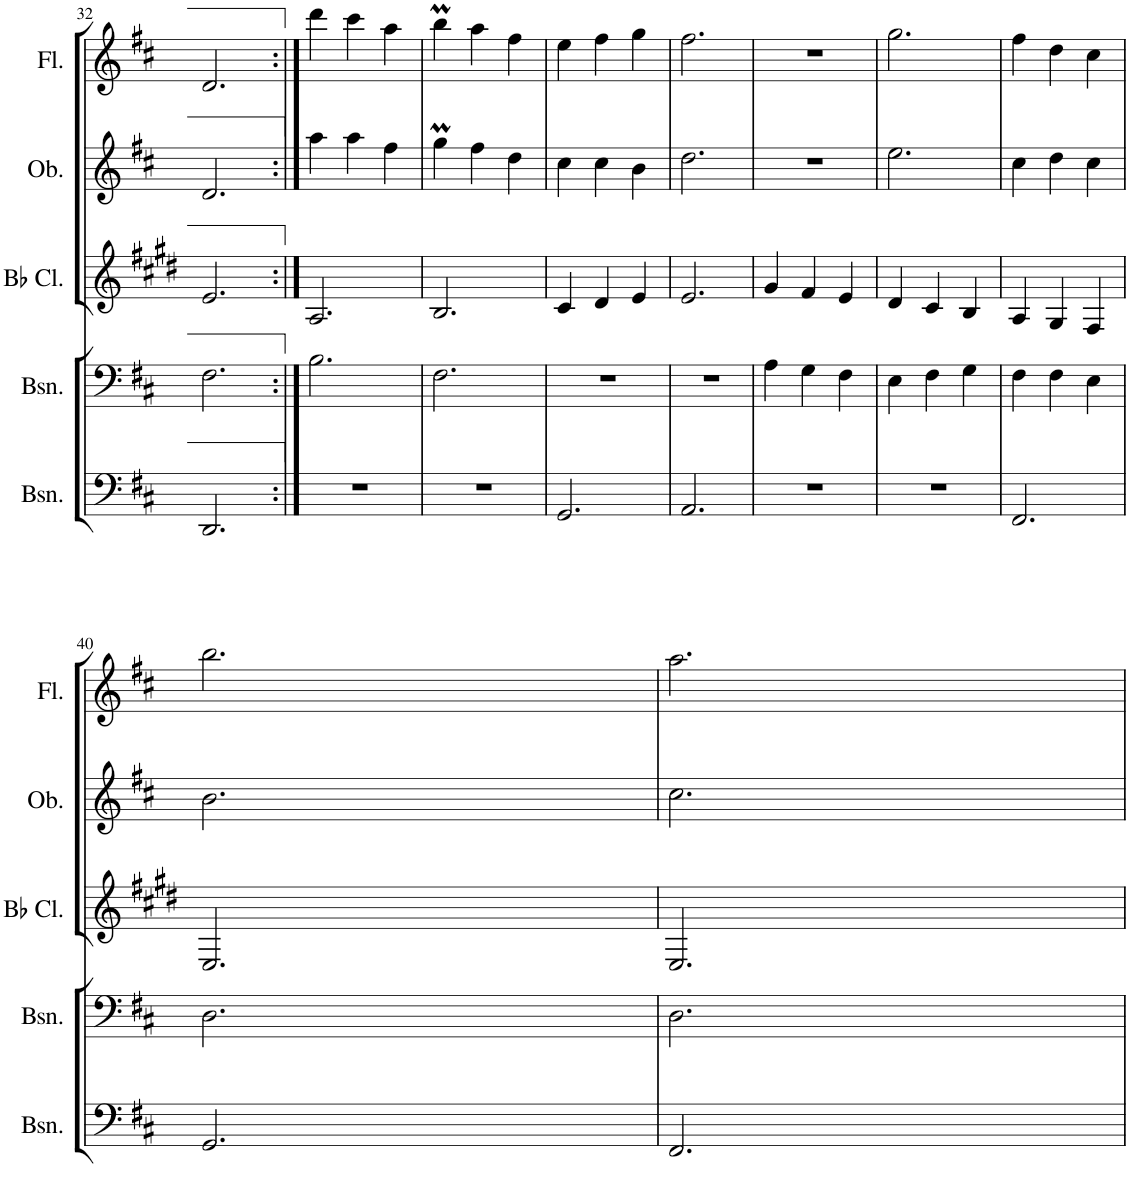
**kern	**kern	**kern	**kern	**kern
*part5	*part4	*part3	*part2	*part1
*staff5	*staff4	*staff3	*staff2	*staff1
*I"Bassoon	*I"Bassoon	*I"Bb Clarinet	*I"Oboe	*I"Flute
*I'Bsn.	*I'Bsn.	*I'Bb Cl.	*I'Ob.	*I'Fl.
!!LO:PB:g=z
*clefF4	*clefF4	*clefG2	*clefG2	*clefG2
*	*	*Trd1c2	*	*
*k[f#c#]	*k[f#c#]	*k[f#c#g#d#]	*k[f#c#]	*k[f#c#]
*M3/4	*M3/4	*M3/4	*M3/4	*M3/4
=32	=32	=32	=32	=32
2.DD/	2.F#\	2.e/	2.d/	2.d/
=33:|!	=33:|!	=33:|!	=33:|!	=33:|!
2.r	2.B\	2.A/	4aa\	4ddd\
.	.	.	4aa\	4ccc#\
.	.	.	4ff#\	4aa\
=34	=34	=34	=34	=34
2.r	2.F#\	2.B/	4ggM\	4bbM\
.	.	.	4ff#\	4aa\
.	.	.	4dd\	4ff#\
=35	=35	=35	=35	=35
2.GG/	2.r	4c#/	4cc#\	4ee\
.	.	4d#/	4cc#\	4ff#\
.	.	4e/	4b\	4gg\
=36	=36	=36	=36	=36
2.AA/	2.r	2.e/	2.dd\	2.ff#\
=37	=37	=37	=37	=37
2.r	4A\	4g#/	2.r	2.r
.	4G\	4f#/	.	.
.	4F#\	4e/	.	.
=38	=38	=38	=38	=38
2.r	4E\	4d#/	2.ee\	2.gg\
.	4F#\	4c#/	.	.
.	4G\	4B/	.	.
=39	=39	=39	=39	=39
2.FF#/	4F#\	4A/	4cc#\	4ff#\
.	4F#\	4G#/	4dd\	4dd\
.	4E\	4F#/	4cc#\	4cc#\
!!LO:LB:g=z
=40	=40	=40	=40	=40
2.GG/	2.D\	2.E/	2.b\	2.bb\
=41	=41	=41	=41	=41
2.FF#/	2.D\	2.E/	2.cc#\	2.aa\
=	=	=	=	=
*-	*-	*-	*-	*-
